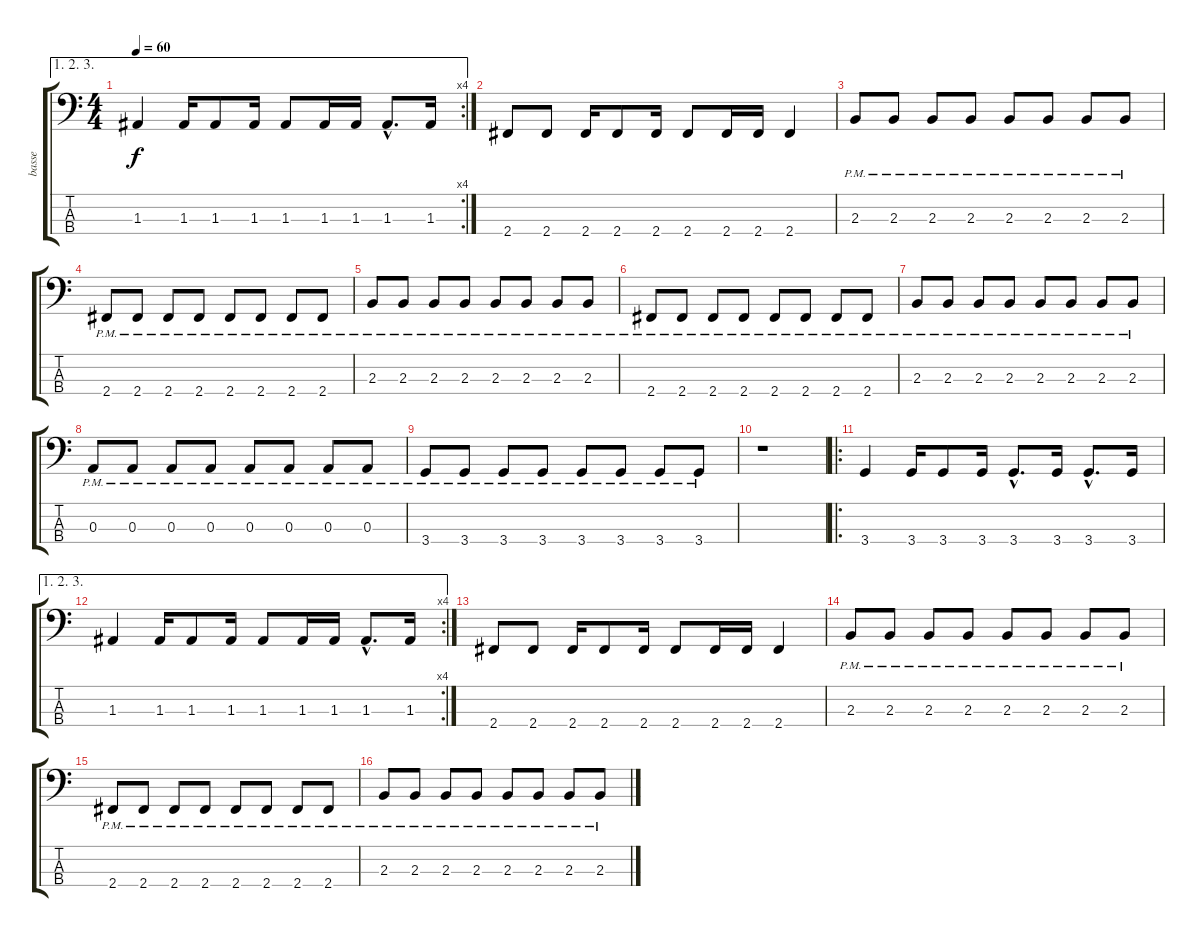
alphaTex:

\track ("basse" "basse") {instrument synthbass2}
\staff {score tabs}
\tuning (G2 D2 A1 E1) {hide}
\ae (1 2 3)
\rc 4
\ts (4 4)
\tempo 60
\clef f4
\ks c
1.3.4{dy f} 1.3.16 1.3.8 1.3.16 1.3.8 1.3.16 1.3.16 1.3{hac}.8{d} 1.3.16 |
2.4.8 2.4.8 2.4.16 2.4.8 2.4.16 2.4.8 2.4.16 2.4.16 2.4.4 |
2.3{pm}.8 2.3{pm}.8 2.3{pm}.8 2.3{pm}.8 2.3{pm}.8 2.3{pm}.8 2.3{pm}.8 2.3{pm}.8 |
2.4{pm}.8 2.4{pm}.8 2.4{pm}.8 2.4{pm}.8 2.4{pm}.8 2.4{pm}.8 2.4{pm}.8 2.4{pm}.8 |
2.3{pm}.8 2.3{pm}.8 2.3{pm}.8 2.3{pm}.8 2.3{pm}.8 2.3{pm}.8 2.3{pm}.8 2.3{pm}.8 |
2.4{pm}.8 2.4{pm}.8 2.4{pm}.8 2.4{pm}.8 2.4{pm}.8 2.4{pm}.8 2.4{pm}.8 2.4{pm}.8 |
2.3{pm}.8 2.3{pm}.8 2.3{pm}.8 2.3{pm}.8 2.3{pm}.8 2.3{pm}.8 2.3{pm}.8 2.3{pm}.8 |
0.3{pm}.8 0.3{pm}.8 0.3{pm}.8 0.3{pm}.8 0.3{pm}.8 0.3{pm}.8 0.3{pm}.8 0.3{pm}.8 |
3.4{pm}.8 3.4{pm}.8 3.4{pm}.8 3.4{pm}.8 3.4{pm}.8 3.4{pm}.8 3.4{pm}.8 3.4{pm}.8 |
r.1 |
\ro
3.4.4 3.4.16 3.4.8 3.4.16 3.4{hac}.8{d} 3.4.16 3.4{hac}.8{d} 3.4.16 |
\ae (1 2 3)
\rc 4
1.3.4 1.3.16 1.3.8 1.3.16 1.3.8 1.3.16 1.3.16 1.3{hac}.8{d} 1.3.16 |
2.4.8 2.4.8 2.4.16 2.4.8 2.4.16 2.4.8 2.4.16 2.4.16 2.4.4 |
2.3{pm}.8 2.3{pm}.8 2.3{pm}.8 2.3{pm}.8 2.3{pm}.8 2.3{pm}.8 2.3{pm}.8 2.3{pm}.8 |
2.4{pm}.8 2.4{pm}.8 2.4{pm}.8 2.4{pm}.8 2.4{pm}.8 2.4{pm}.8 2.4{pm}.8 2.4{pm}.8 |
2.3{pm}.8 2.3{pm}.8 2.3{pm}.8 2.3{pm}.8 2.3{pm}.8 2.3{pm}.8 2.3{pm}.8 2.3{pm}.8
